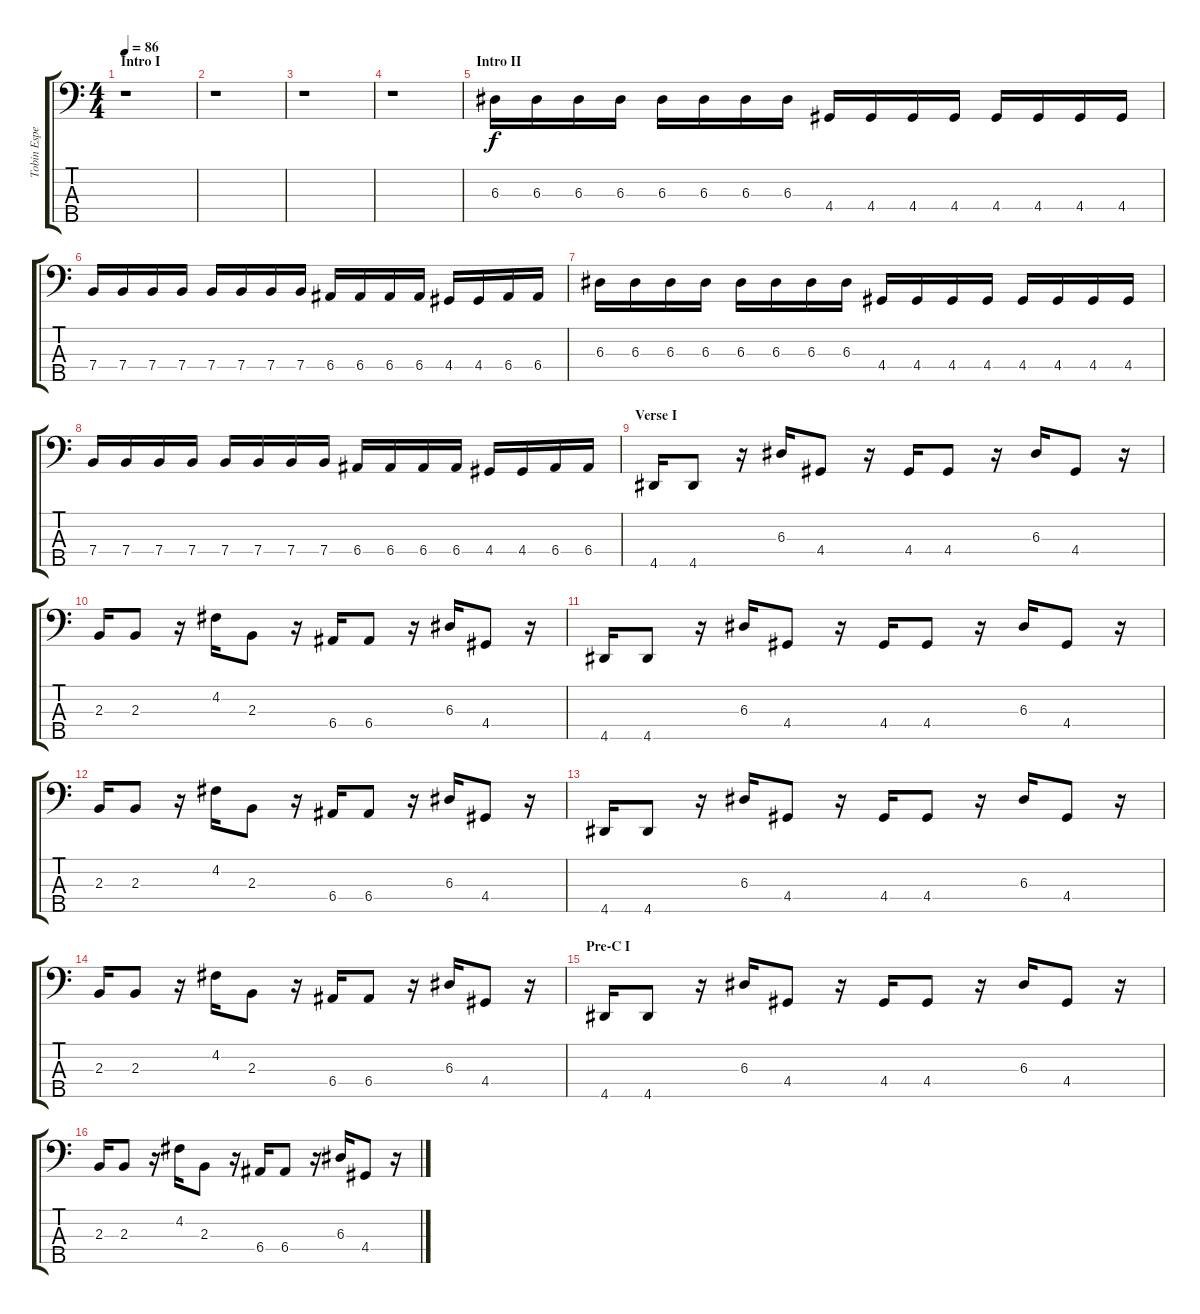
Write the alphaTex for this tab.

\track ("Tobin Esperance - Bass" "Tobin Espe") {instrument electricbassfinger}
\staff {score tabs}
\tuning (G2 D2 A1 E1 B0) {hide}
\ts (4 4)
\section ("" "Intro I")
\tempo 86
\clef f4
\ks c
r.1{dy f instrument electricbassfinger} |
r.1 |
r.1 |
r.1 |
\section ("" "Intro II")
6.3.16 6.3.16 6.3.16 6.3.16 6.3.16 6.3.16 6.3.16 6.3.16 4.4.16 4.4.16 4.4.16 4.4.16 4.4.16 4.4.16 4.4.16 4.4.16 |
7.4.16 7.4.16 7.4.16 7.4.16 7.4.16 7.4.16 7.4.16 7.4.16 6.4.16 6.4.16 6.4.16 6.4.16 4.4.16 4.4.16 6.4.16 6.4.16 |
6.3.16 6.3.16 6.3.16 6.3.16 6.3.16 6.3.16 6.3.16 6.3.16 4.4.16 4.4.16 4.4.16 4.4.16 4.4.16 4.4.16 4.4.16 4.4.16 |
7.4.16 7.4.16 7.4.16 7.4.16 7.4.16 7.4.16 7.4.16 7.4.16 6.4.16 6.4.16 6.4.16 6.4.16 4.4.16 4.4.16 6.4.16 6.4.16 |
\section ("" "Verse I")
4.5.16 4.5.8 r.16 6.3.16 4.4.8 r.16 4.4.16 4.4.8 r.16 6.3.16 4.4.8 r.16 |
2.3.16 2.3.8 r.16 4.2.16 2.3.8 r.16 6.4.16 6.4.8 r.16 6.3.16 4.4.8 r.16 |
4.5.16 4.5.8 r.16 6.3.16 4.4.8 r.16 4.4.16 4.4.8 r.16 6.3.16 4.4.8 r.16 |
2.3.16 2.3.8 r.16 4.2.16 2.3.8 r.16 6.4.16 6.4.8 r.16 6.3.16 4.4.8 r.16 |
4.5.16 4.5.8 r.16 6.3.16 4.4.8 r.16 4.4.16 4.4.8 r.16 6.3.16 4.4.8 r.16 |
2.3.16 2.3.8 r.16 4.2.16 2.3.8 r.16 6.4.16 6.4.8 r.16 6.3.16 4.4.8 r.16 |
\section ("" "Pre-C I")
4.5.16 4.5.8 r.16 6.3.16 4.4.8 r.16 4.4.16 4.4.8 r.16 6.3.16 4.4.8 r.16 |
2.3.16 2.3.8 r.16 4.2.16 2.3.8 r.16 6.4.16 6.4.8 r.16 6.3.16 4.4.8 r.16
